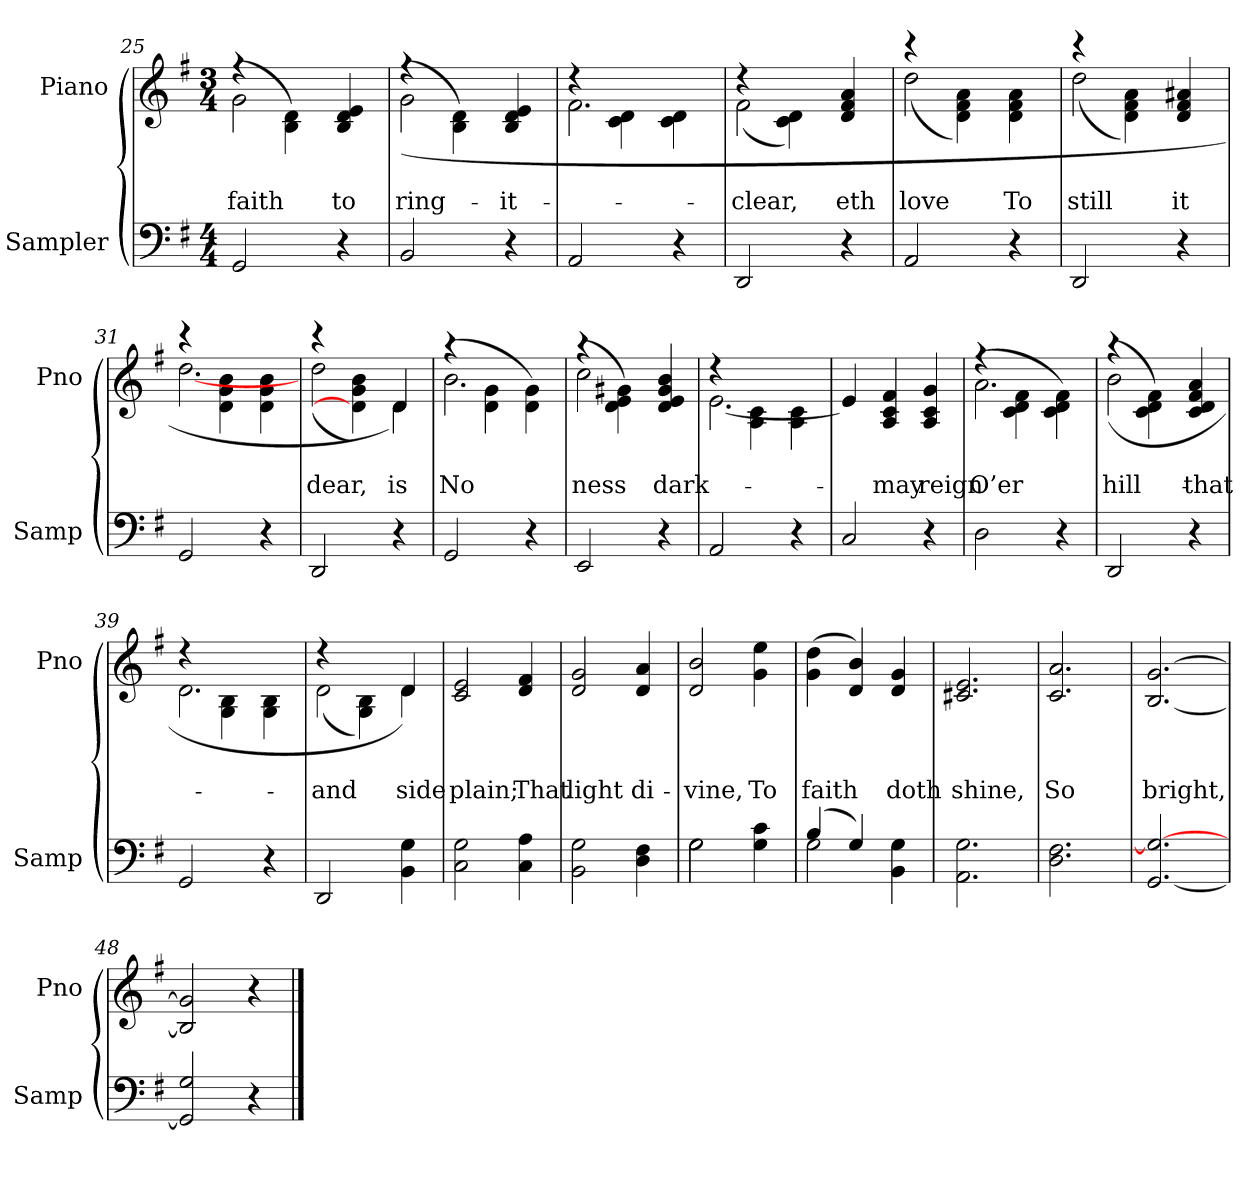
**kern	**kern	**text	**text
*part2	*part1	*part1	*part1
*staff2	*staff1	*staff1	*staff1
*I"Sampler	*I"Piano	*	*
*I'Samp	*I'Pno	*	*
*clefF4	*clefG2	*	*
*k[f#]	*k[f#]	*	*
*G:	*G:	*	*
*M4/4	*M3/4	*	*
=25	=25	=25	=25
*	*^	*	*
2GG	(4r	2g	.	faith
.	4B\ 4d\)	.	.	.
4r	4B 4d 4e	4ryy	.	to
=26	=26	=26	=26	=26
2BB	(4r	(2g	.	ring-
.	4B\ 4d\)	.	.	.
4r	4B 4d 4e	4ryy	.	it
=27	=27	=27	=27	=27
2AA	4r	2.f#	.	.
.	4c\ 4d\	.	.	.
4r	4c\ 4d\	.	.	.
=28	=28	=28	=28	=28
2DD	4r	(2f#	.	clear,
.	4c\ 4d\)	.	.	.
4r	4d 4f# 4a	4ryy	.	-eth
=29	=29	=29	=29	=29
2AA	4r	(2dd	.	love
.	4d\ 4f#\ 4a\)	.	.	.
4r	4d\ 4f#\ 4a\	4ryy	.	To
=30	=30	=30	=30	=30
2DD	4r	(2dd	.	still
.	4d\ 4f#\ 4a\)	.	.	.
4r	4d 4f# 4a#X	4ryy	.	it
=31	=31	=31	=31	=31
2GG	4r	[2.dd	.	.
.	4d\ 4g\ 4b\	.	.	.
4r	4d\ 4g\ 4b\	.	.	.
=32	=32	=32	=32	=32
2DD	4r	(2dd	.	dear,
.	4d\] 4g\ 4b\)	.	.	.
4r	4d/	4d)	.	is
=33	=33	=33	=33	=33
2GG	(4r	2.b	.	No
.	4d\ 4g\	.	.	.
4r	4d\ 4g\)	.	.	.
=34	=34	=34	=34	=34
2EE	(4r	2cc	.	-ness
.	4d\ 4e\ 4g#X\)	.	.	.
4r	4d 4e 4g# 4b	4ryy	.	dark-
=35	=35	=35	=35	=35
2AA	(4r	[2.e)	.	.
.	4A\ 4c\	.	.	.
4r	4A\ 4c\	.	.	.
*	*v	*v	*	*
=36	=36	=36	=36
2C	4e]	.	.
.	4A 4c 4f#	.	may
4r	4A 4c 4g	.	reign
=37	=37	=37	=37
*	*^	*	*
2D	(4r	2.a	.	O’er
.	4c\ 4d\ 4f#\	.	.	.
4r	4c\ 4d\ 4f#\)	.	.	.
=38	=38	=38	=38	=38
2DD	(4r	(2b	.	hill-
.	4c\ 4d\ 4f#\)	.	.	.
4r	4c 4d 4f# 4a	4ryy	.	that
=39	=39	=39	=39	=39
2GG	4r	2.d	.	.
.	4G\ 4B\	.	.	.
4r	4G\ 4B\	.	.	.
=40	=40	=40	=40	=40
2DD	4r	(2d	.	and
.	4G\ 4B\)	.	.	.
4BB 4G	4d/	4d)	.	-side
*	*v	*v	*	*
=41	=41	=41	=41
2C 2G	2c 2e	.	plain;
4C 4A	4d 4f#	.	That
=42	=42	=42	=42
2BB 2G	2d 2g	.	light
4D 4F#	4d 4a	.	di-
=43	=43	=43	=43
*^	*	*	*
2G\	2G	2d 2b	.	-vine,
4G 4c	4ryy	4g 4ee	.	To
=44	=44	=44	=44	=44
(4B/	2G	(4g 4dd	.	faith
4G/)	.	4d 4b)	.	.
4BB 4G	4ryy	4d 4g	.	doth
*v	*v	*	*	*
=45	=45	=45	=45
2.AA 2.G	2.c#X 2.e	.	shine,
=46	=46	=46	=46
2.D 2.F#	2.c 2.a	.	So
=47	=47	=47	=47
[2.GG 2.G_	[2.B [2.g	.	bright,
=48	=48	=48	=48
2GG] 2G	2B] 2g]	.	.
4r	4r	.	.
==	==	==	==
*-	*-	*-	*-
